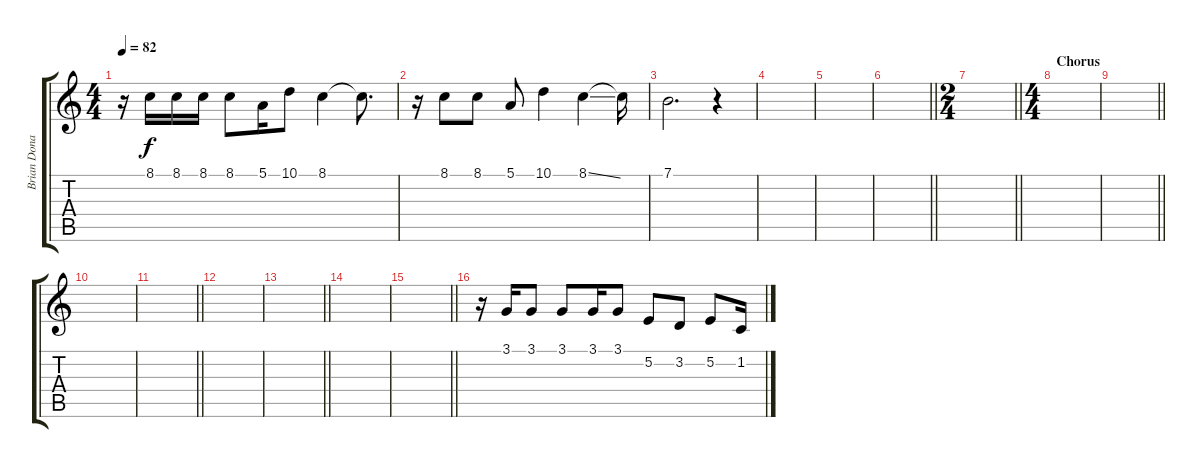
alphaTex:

\track ("Brian Donahue (Backup Vocals)" "Brian Dona") {instrument clarinet}
\staff {score tabs}
\tuning (E4 B3 G3 D3 A2 E2) {hide}
\ts (4 4)
\tempo 82
\clef g2
\ks c
r.16{dy f} 8.1.16 8.1.16 8.1.16 8.1.8 5.1.16 10.1.8 8.1.4 8.1{t}.8{d} |
r.16 8.1.8 8.1.8 5.1.8 10.1.4 8.1{ss}.4 8.1{t}.16 |
7.1.2{d} r.4 |
|
|
\barLineRight lightlight
|
\ts (2 4)
\barLineRight lightlight
|
\ts (4 4)
\section ("" "Chorus")
|
\barLineRight lightlight
|
|
\barLineRight lightlight
|
|
\barLineRight lightlight
|
|
\barLineRight lightlight
|
r.16{volume 13 balance 13} 3.1.16 3.1.8 3.1.8 3.1.16 3.1.8 5.2.8 3.2.8 5.2.8 1.2.16
